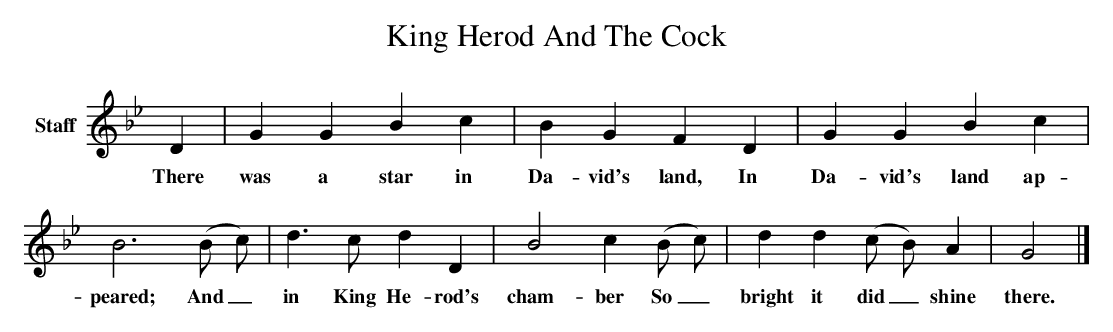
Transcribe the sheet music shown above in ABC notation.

X:1
T: King Herod And The Cock
L: 1/4
M: none
V: P1 name="Staff"
K: Bb
[V: P1]  D | G G B c | B G F D | G G B c | B3 (B/ c/) | d3/ c/ d D | B2 c (B/ c/) | d d (c/ B/) A | G2|]
w: There was a star in Da- vid's land, In Da- vid's land ap- peared; And_ in King He- rod's cham- ber So_ bright it did_ shine there.
